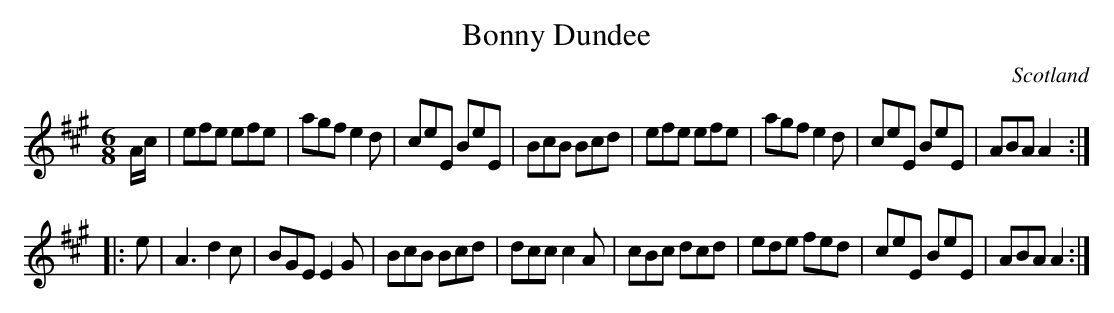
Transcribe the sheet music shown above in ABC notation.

X:1
T:Bonny Dundee
M:6/8
O:Scotland
K:A major
A/c/ |\
efe efe|agf e2d|ceE BeE|BcB Bcd|\
efe efe|agf e2d|ceE BeE|ABA A2:|
|:e|\
A3 d2c|BGE E2G|BcB Bcd|dcc c2A|\
cBc dcd|ede fed|ceE BeE|ABA A2:|
